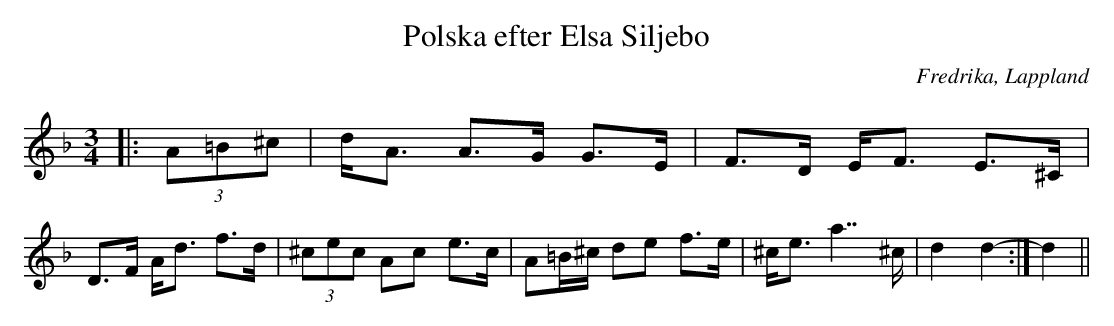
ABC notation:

X:1
T:Polska efter Elsa Siljebo
O: Fredrika, Lappland
M:3/4
L:1/8
K:Dm
|: (3A=B^c | d<A A>G G>E | F>D E<F E>^C | D>F A<d f>d | (3^cec Ac e>c | A=B/^c/ de f>e | ^c<e a7/ ^c/ | d2 d2- :| d2 ||
